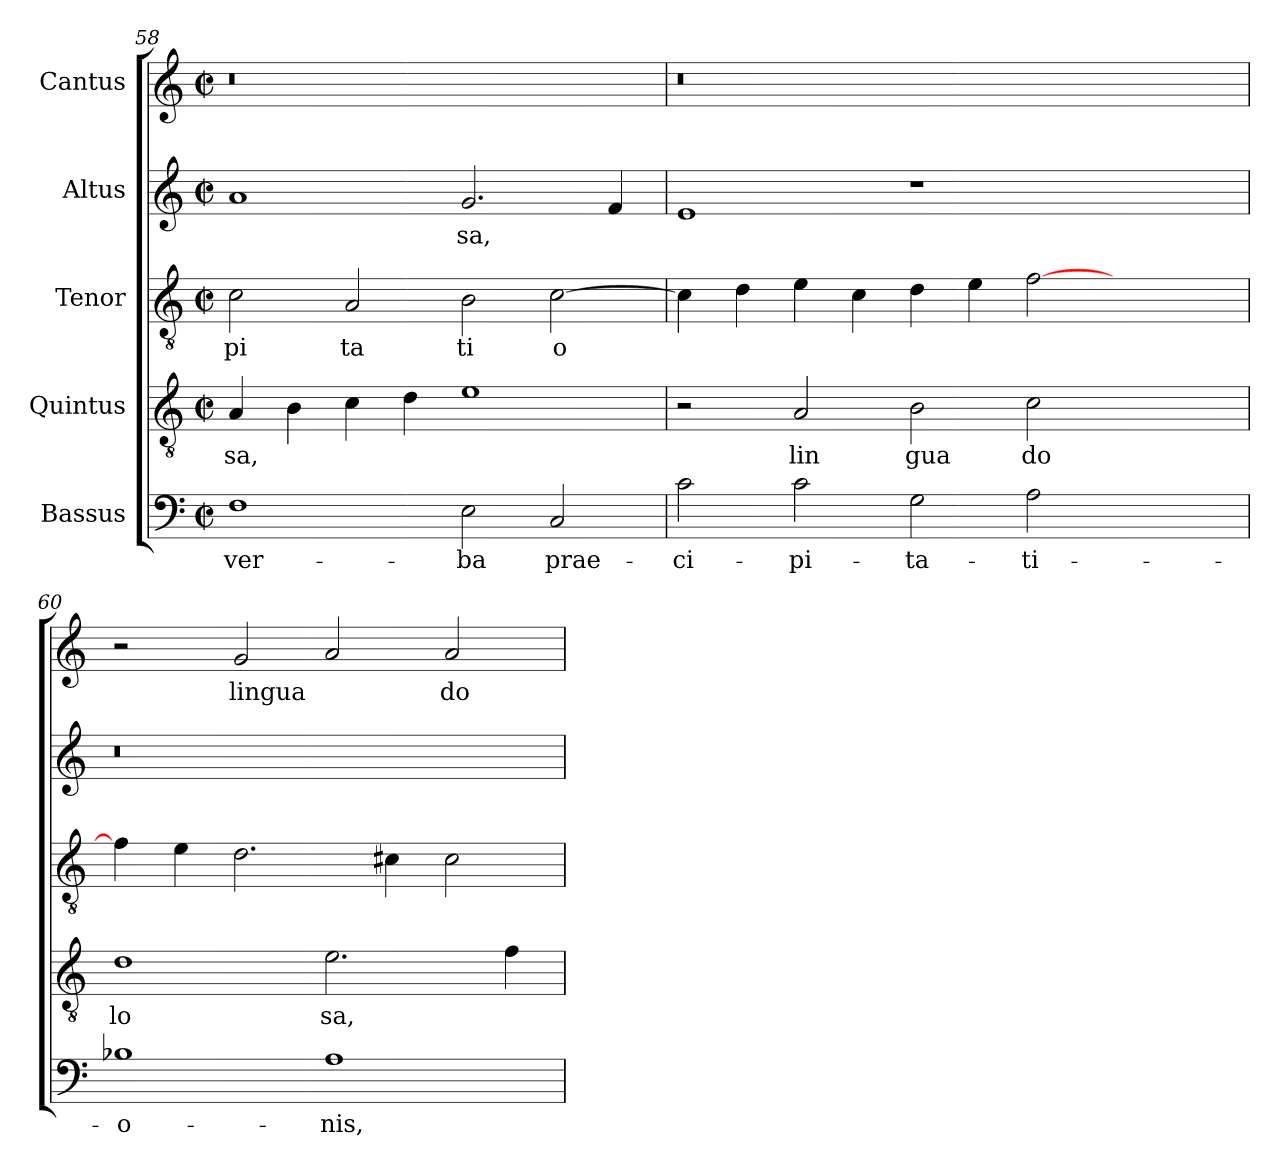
**kern	**text	**kern	**text	**kern	**text	**kern	**text	**kern	**text
*part5	*part5	*part4	*part4	*part3	*part3	*part2	*part2	*part1	*part1
*staff5	*staff5	*staff4	*staff4	*staff3	*staff3	*staff2	*staff2	*staff1	*staff1
*I"Bassus	*	*I"Quintus	*	*I"Tenor	*	*I"Altus	*	*I"Cantus	*
*clefF4	*	*clefGv2	*	*clefGv2	*	*clefG2	*	*clefG2	*
*M2/2	*	*M2/2	*	*M2/2	*	*M2/2	*	*M2/2	*
*met(c|)	*	*met(c|)	*	*met(c|)	*	*met(c|)	*	*met(c|)	*
=58	=58	=58	=58	=58	=58	=58	=58	=58	=58
!	!LO:LY:b:cj	!	!LO:LY:b	!	!LO:LY:b:cj	!	!	!	!
1F	ver-	4A/	sa,	2c\	pi	1a	.	0r	.
.	.	4B\	.	.	.	.	.	.	.
!	!	!	!	!	!LO:LY:b:cj	!	!	!	!
.	.	4c\	.	2A/	ta	.	.	.	.
.	.	4d\	.	.	.	.	.	.	.
!	!LO:LY:b:cj	!	!	!	!LO:LY:b:cj	!	!LO:LY:b	!	!
2E\	-ba	1e	.	2B\	ti	2.g/	sa,	.	.
!	!LO:LY:b:cj	!	!	!	!LO:LY:b:cj	!	!	!	!
2C/	prae-	.	.	[>2c\	o	.	.	.	.
.	.	.	.	.	.	4f/	.	.	.
=59	=59	=59	=59	=59	=59	=59	=59	=59	=59
!	!LO:LY:b:cj	!	!	!	!	!	!	!	!
2c\	-ci-	2r	.	4c\]	.	1e	.	0r	.
.	.	.	.	4d\	.	.	.	.	.
!	!LO:LY:b:cj	!	!LO:LY:b:cj	!	!	!	!	!	!
2c\	-pi-	2A/	lin	4e\	.	.	.	.	.
.	.	.	.	4c\	.	.	.	.	.
!	!LO:LY:b:cj	!	!LO:LY:b:cj	!	!	!LO:N:vis=1	!	!	!
2G\	-ta-	2B\	gua	4d\	.	0r	.	.	.
.	.	.	.	4e\	.	.	.	.	.
!	!LO:LY:b:cj	!	!LO:LY:b:cj	!	!	!	!	!	!
2A\	-ti-	2c\	do	[>2f\	.	.	.	.	.
1ryy	.	1ryy	.	1ryy	.	.	.	1ryy	.
=60	=60	=60	=60	=60	=60	=60	=60	=60	=60
!	!LO:LY:b:cj	!	!LO:LY:b:cj	!	!	!	!	!	!
1B-X	-o-	1d	lo	4f\]	.	0r	.	2r	.
.	.	.	.	4e\	.	.	.	.	.
!	!	!	!	!	!	!	!	!	!LO:LY:b
.	.	.	.	2.d\	.	.	.	2g/	lingua
!	!LO:LY:b:cj	!	!LO:LY:b	!	!	!	!	!	!
1A	-nis,	2.e\	sa,	.	.	.	.	2a/	.
.	.	.	.	4c#\	.	.	.	.	.
!	!	!	!	!	!	!	!	!	!LO:LY:b:cj
.	.	.	.	2c#\	.	.	.	2a/	do
.	.	4f\	.	.	.	.	.	.	.
=	=	=	=	=	=	=	=	=	=
*-	*-	*-	*-	*-	*-	*-	*-	*-	*-
